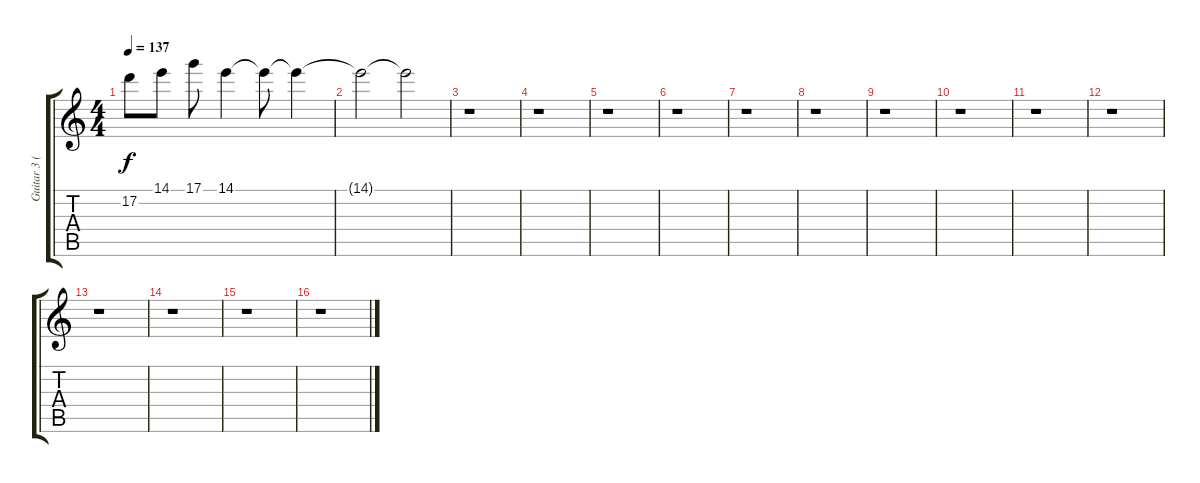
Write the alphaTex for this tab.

\track ("Guitar 3 (Dist. Solo)" "Guitar 3 (") {instrument distortionguitar}
\staff {score tabs}
\tuning (D4 A3 F3 C3 G2 D2) {hide}
\ts (4 4)
\tempo 137
\clef g2
\ks c
17.2.8{dy f} 14.1.8 17.1.8 14.1.4 14.1{t}.8 14.1{t}.4 |
14.1{t}.2 14.1{t}.2 |
r.1 |
r.1 |
r.1 |
r.1 |
r.1 |
r.1 |
r.1 |
r.1 |
r.1 |
r.1 |
r.1 |
r.1 |
r.1 |
r.1
